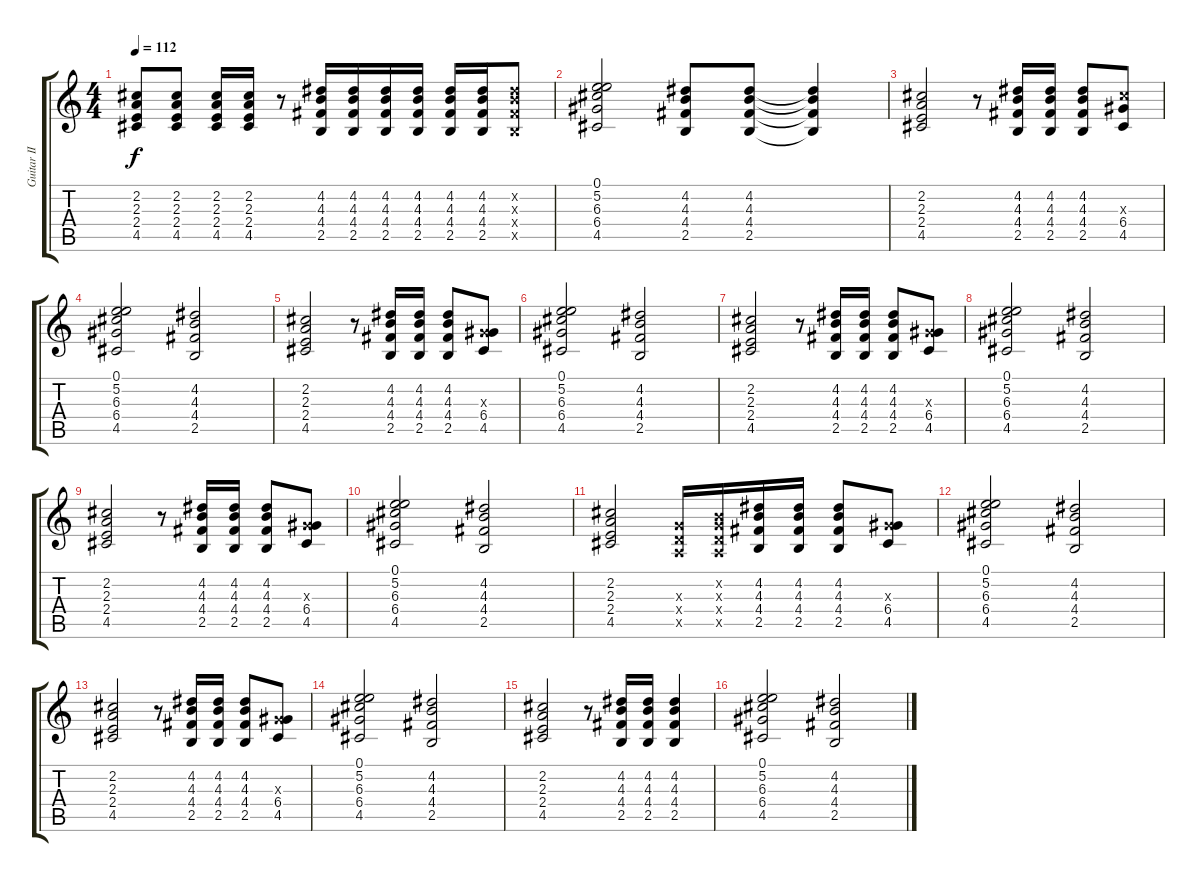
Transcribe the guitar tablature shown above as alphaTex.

\track ("Guitar II" "Guitar II") {instrument acousticguitarsteel}
\staff {score tabs}
\tuning (E4 B3 G3 D3 A2 E2) {hide}
\ts (4 4)
\tempo 112
\clef g2
\ks c
(2.2 2.3 2.4 4.5).8{dy f} (2.2 2.3 2.4 4.5).8 (2.2 2.3 2.4 4.5).16 (2.2 2.3 2.4 4.5).16 r.8 (4.2 4.3 4.4 2.5).16 (4.2 4.3 4.4 2.5).16 (4.2 4.3 4.4 2.5).16 (4.2 4.3 4.4 2.5).16 (4.2 4.3 4.4 2.5).16 (4.2 4.3 4.4 2.5).16 (4.2{x} 4.3{x} 4.4{x} 2.5{x}).8 |
(0.1 5.2 6.3 6.4 4.5).2 (4.2 4.3 4.4 2.5).8 (4.2 4.3 4.4 2.5).8 (4.2{t} 4.3{t} 4.4{t} 2.5{t}).4 |
(2.2 2.3 2.4 4.5).2 r.8 (4.2 4.3 4.4 2.5).16 (4.2 4.3 4.4 2.5).16 (4.2 4.3 4.4 2.5).8 (6.3{x} 6.4 4.5).8 |
(0.1 5.2 6.3 6.4 4.5).2 (4.2 4.3 4.4 2.5).2 |
(2.2 2.3 2.4 4.5).2 r.8 (4.2 4.3 4.4 2.5).16 (4.2 4.3 4.4 2.5).16 (4.2 4.3 4.4 2.5).8 (0.3{x} 6.4 4.5).8 |
(0.1 5.2 6.3 6.4 4.5).2 (4.2 4.3 4.4 2.5).2 |
(2.2 2.3 2.4 4.5).2 r.8 (4.2 4.3 4.4 2.5).16 (4.2 4.3 4.4 2.5).16 (4.2 4.3 4.4 2.5).8 (0.3{x} 6.4 4.5).8 |
(0.1 5.2 6.3 6.4 4.5).2 (4.2 4.3 4.4 2.5).2 |
(2.2 2.3 2.4 4.5).2 r.8 (4.2 4.3 4.4 2.5).16 (4.2 4.3 4.4 2.5).16 (4.2 4.3 4.4 2.5).8 (0.3{x} 6.4 4.5).8 |
(0.1 5.2 6.3 6.4 4.5).2 (4.2 4.3 4.4 2.5).2 |
(2.2 2.3 2.4 4.5).2 (0.3{x} 0.4{x} 0.5{x}).16 (0.2{x} 0.3{x} 0.4{x} 0.5{x}).16 (4.2 4.3 4.4 2.5).16 (4.2 4.3 4.4 2.5).16 (4.2 4.3 4.4 2.5).8 (0.3{x} 6.4 4.5).8 |
(0.1 5.2 6.3 6.4 4.5).2 (4.2 4.3 4.4 2.5).2 |
(2.2 2.3 2.4 4.5).2 r.8 (4.2 4.3 4.4 2.5).16 (4.2 4.3 4.4 2.5).16 (4.2 4.3 4.4 2.5).8 (0.3{x} 6.4 4.5).8 |
(0.1 5.2 6.3 6.4 4.5).2 (4.2 4.3 4.4 2.5).2 |
(2.2 2.3 2.4 4.5).2 r.8 (4.2 4.3 4.4 2.5).16 (4.2 4.3 4.4 2.5).16 (4.2 4.3 4.4 2.5).4 |
(0.1 5.2 6.3 6.4 4.5).2 (4.2 4.3 4.4 2.5).2
